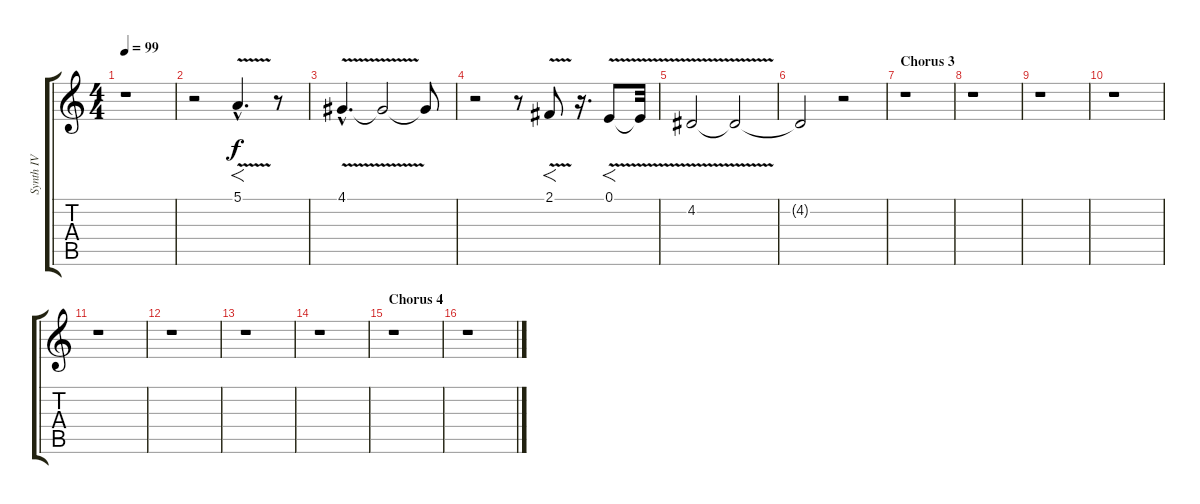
\track ("Synth IV" "Synth IV") {instrument violin}
\staff {score tabs}
\tuning (E4 B3 G3 D3 A2 E2) {hide}
\ts (4 4)
\tempo 99
\clef g2
\ks c
r.1{dy mp} |
r.2{instrument violin} 5.1{v hac}.4{f d dy f} r.8 |
4.1{v hac}.4{d} 4.1{t}.2 4.1{t}.8 |
r.2 r.8 2.1{v}.8{f} r.16{d} 0.1{v}.8{f} 0.1{t}.32 |
4.2{v}.2 4.2{t}.2{volume 16} |
4.2{t}.2 r.2 |
\section ("" "Chorus 3")
r.1 |
r.1 |
r.1 |
r.1 |
r.1 |
r.1 |
r.1 |
r.1 |
\section ("" "Chorus 4")
r.1 |
r.1
